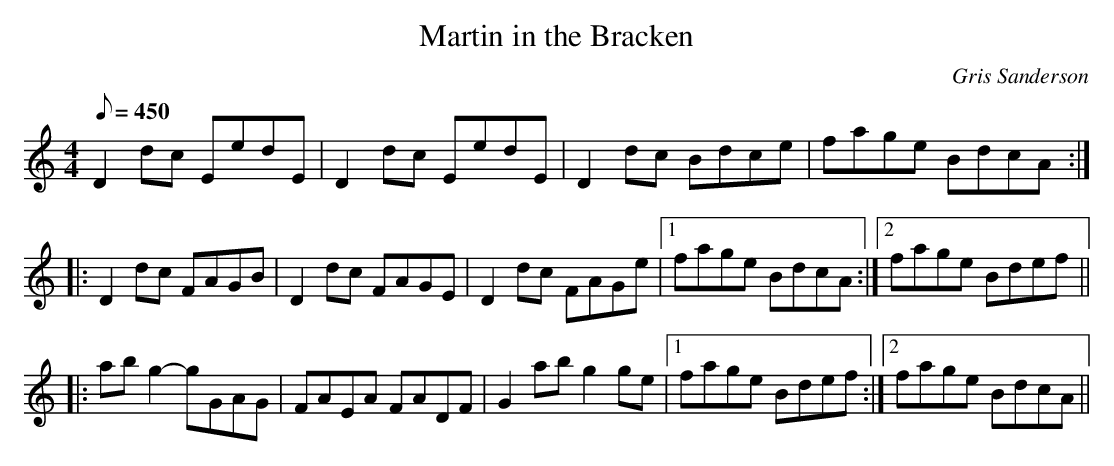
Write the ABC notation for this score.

X:1
T:Martin in the Bracken
M:4/4
L:1/8
C:Gris Sanderson
Q:450
K:Ddor
D2dc EedE|D2dc EedE|D2dc Bdce|fage BdcA:|
|:D2dc FAGB|D2dc FAGE|D2dc FAGe|1fage BdcA:|2fage Bdef||
|:abg2- gGAG|FAEA FADF|G2ab g2ge|1fage Bdef:|2fage BdcA||
